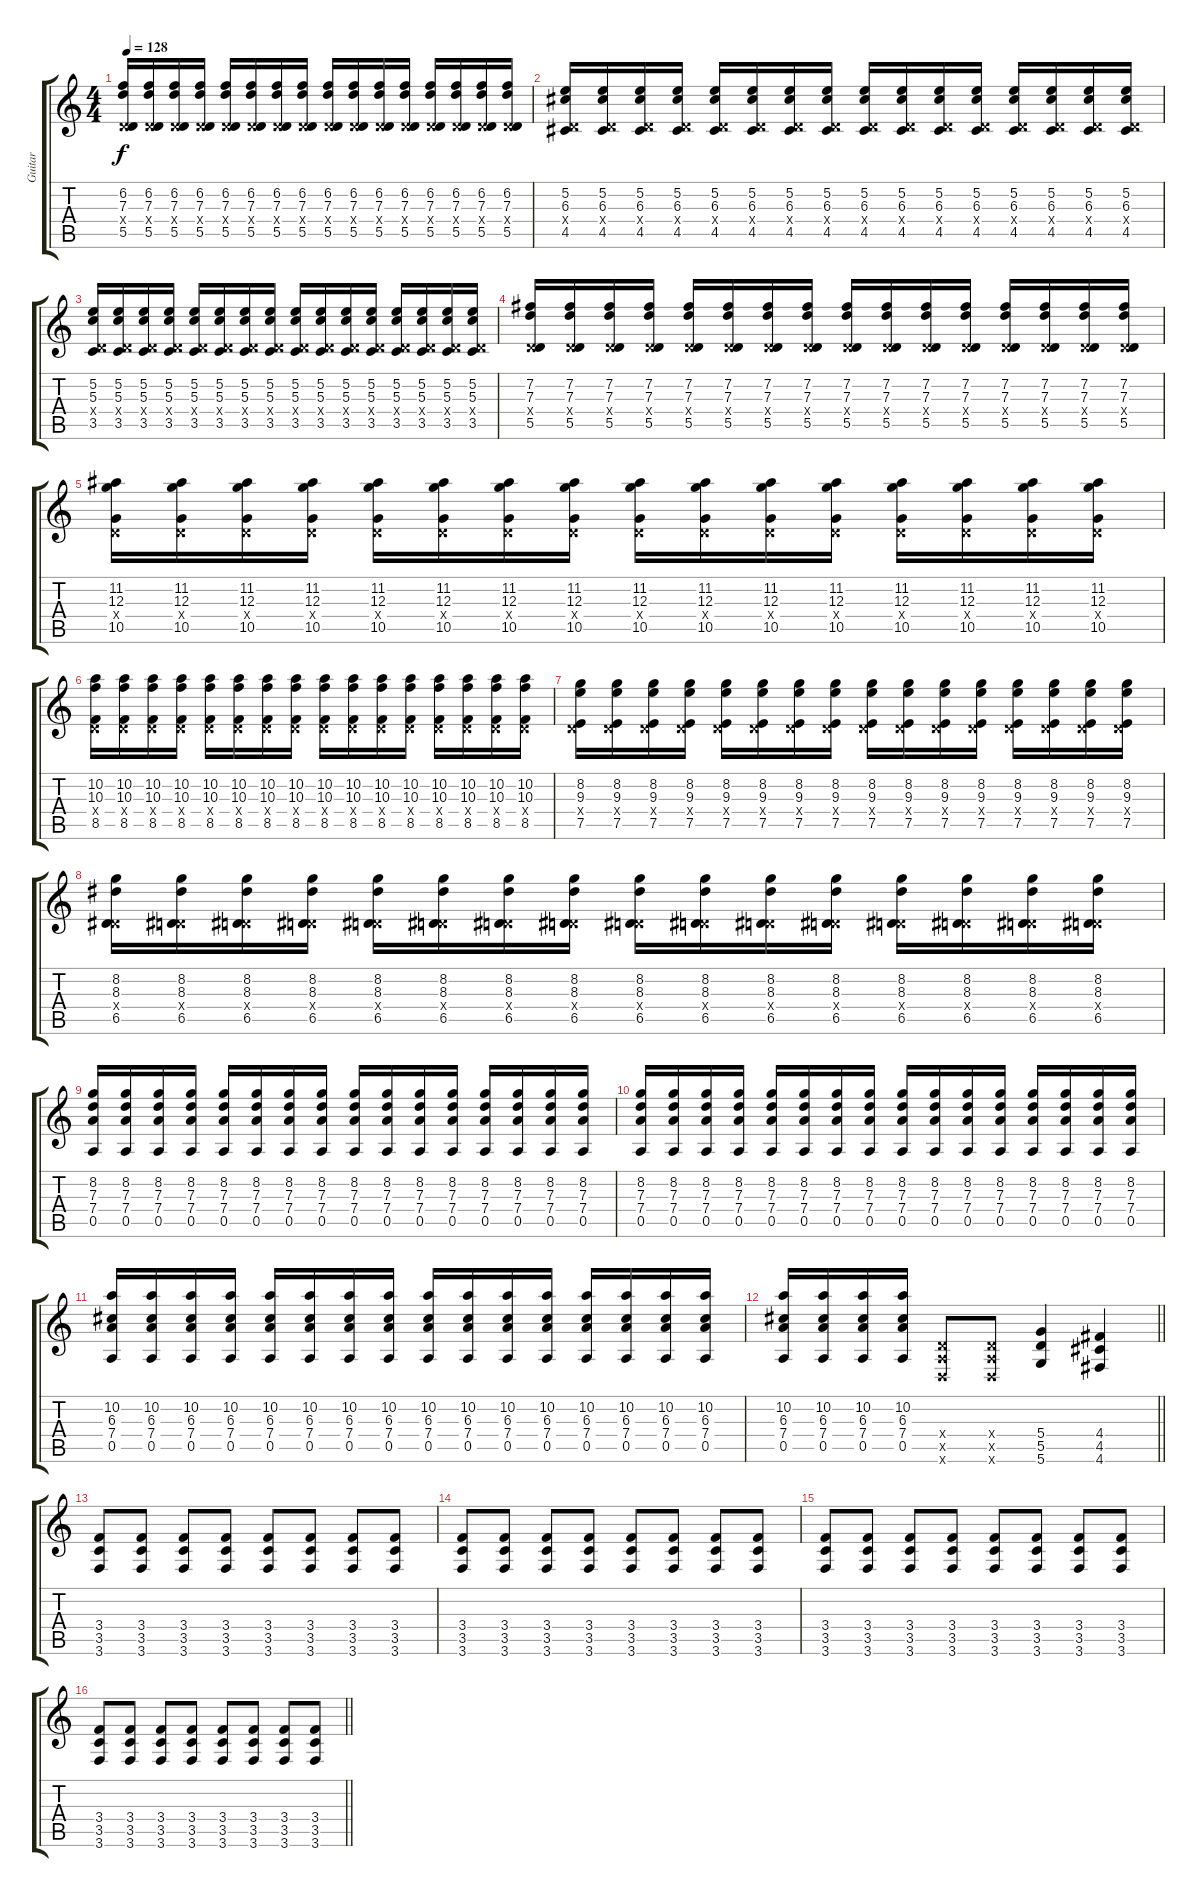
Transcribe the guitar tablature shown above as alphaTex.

\track ("Guitar" "Guitar") {instrument distortionguitar}
\staff {score tabs}
\tuning (E4 B3 G3 D3 A2 D2) {hide}
\ts (4 4)
\tempo 128
\clef g2
\ks c
(6.2 7.3 0.4{x} 5.5).16{dy f} (6.2 7.3 0.4{x} 5.5).16 (6.2 7.3 0.4{x} 5.5).16 (6.2 7.3 0.4{x} 5.5).16 (6.2 7.3 0.4{x} 5.5).16 (6.2 7.3 0.4{x} 5.5).16 (6.2 7.3 0.4{x} 5.5).16 (6.2 7.3 0.4{x} 5.5).16 (6.2 7.3 0.4{x} 5.5).16 (6.2 7.3 0.4{x} 5.5).16 (6.2 7.3 0.4{x} 5.5).16 (6.2 7.3 0.4{x} 5.5).16 (6.2 7.3 0.4{x} 5.5).16 (6.2 7.3 0.4{x} 5.5).16 (6.2 7.3 0.4{x} 5.5).16 (6.2 7.3 0.4{x} 5.5).16 |
(5.2 6.3 0.4{x} 4.5).16 (5.2 6.3 0.4{x} 4.5).16 (5.2 6.3 0.4{x} 4.5).16 (5.2 6.3 0.4{x} 4.5).16 (5.2 6.3 0.4{x} 4.5).16 (5.2 6.3 0.4{x} 4.5).16 (5.2 6.3 0.4{x} 4.5).16 (5.2 6.3 0.4{x} 4.5).16 (5.2 6.3 0.4{x} 4.5).16 (5.2 6.3 0.4{x} 4.5).16 (5.2 6.3 0.4{x} 4.5).16 (5.2 6.3 0.4{x} 4.5).16 (5.2 6.3 0.4{x} 4.5).16 (5.2 6.3 0.4{x} 4.5).16 (5.2 6.3 0.4{x} 4.5).16 (5.2 6.3 0.4{x} 4.5).16 |
(5.2 5.3 0.4{x} 3.5).16 (5.2 5.3 0.4{x} 3.5).16 (5.2 5.3 0.4{x} 3.5).16 (5.2 5.3 0.4{x} 3.5).16 (5.2 5.3 0.4{x} 3.5).16 (5.2 5.3 0.4{x} 3.5).16 (5.2 5.3 0.4{x} 3.5).16 (5.2 5.3 0.4{x} 3.5).16 (5.2 5.3 0.4{x} 3.5).16 (5.2 5.3 0.4{x} 3.5).16 (5.2 5.3 0.4{x} 3.5).16 (5.2 5.3 0.4{x} 3.5).16 (5.2 5.3 0.4{x} 3.5).16 (5.2 5.3 0.4{x} 3.5).16 (5.2 5.3 0.4{x} 3.5).16 (5.2 5.3 0.4{x} 3.5).16 |
(7.2 7.3 0.4{x} 5.5).16 (7.2 7.3 0.4{x} 5.5).16 (7.2 7.3 0.4{x} 5.5).16 (7.2 7.3 0.4{x} 5.5).16 (7.2 7.3 0.4{x} 5.5).16 (7.2 7.3 0.4{x} 5.5).16 (7.2 7.3 0.4{x} 5.5).16 (7.2 7.3 0.4{x} 5.5).16 (7.2 7.3 0.4{x} 5.5).16 (7.2 7.3 0.4{x} 5.5).16 (7.2 7.3 0.4{x} 5.5).16 (7.2 7.3 0.4{x} 5.5).16 (7.2 7.3 0.4{x} 5.5).16 (7.2 7.3 0.4{x} 5.5).16 (7.2 7.3 0.4{x} 5.5).16 (7.2 7.3 0.4{x} 5.5).16 |
(11.2 12.3 0.4{x} 10.5).16 (11.2 12.3 0.4{x} 10.5).16 (11.2 12.3 0.4{x} 10.5).16 (11.2 12.3 0.4{x} 10.5).16 (11.2 12.3 0.4{x} 10.5).16 (11.2 12.3 0.4{x} 10.5).16 (11.2 12.3 0.4{x} 10.5).16 (11.2 12.3 0.4{x} 10.5).16 (11.2 12.3 0.4{x} 10.5).16 (11.2 12.3 0.4{x} 10.5).16 (11.2 12.3 0.4{x} 10.5).16 (11.2 12.3 0.4{x} 10.5).16 (11.2 12.3 0.4{x} 10.5).16 (11.2 12.3 0.4{x} 10.5).16 (11.2 12.3 0.4{x} 10.5).16 (11.2 12.3 0.4{x} 10.5).16 |
(10.2 10.3 0.4{x} 8.5).16 (10.2 10.3 0.4{x} 8.5).16 (10.2 10.3 0.4{x} 8.5).16 (10.2 10.3 0.4{x} 8.5).16 (10.2 10.3 0.4{x} 8.5).16 (10.2 10.3 0.4{x} 8.5).16 (10.2 10.3 0.4{x} 8.5).16 (10.2 10.3 0.4{x} 8.5).16 (10.2 10.3 0.4{x} 8.5).16 (10.2 10.3 0.4{x} 8.5).16 (10.2 10.3 0.4{x} 8.5).16 (10.2 10.3 0.4{x} 8.5).16 (10.2 10.3 0.4{x} 8.5).16 (10.2 10.3 0.4{x} 8.5).16 (10.2 10.3 0.4{x} 8.5).16 (10.2 10.3 0.4{x} 8.5).16 |
(8.2 9.3 0.4{x} 7.5).16 (8.2 9.3 0.4{x} 7.5).16 (8.2 9.3 0.4{x} 7.5).16 (8.2 9.3 0.4{x} 7.5).16 (8.2 9.3 0.4{x} 7.5).16 (8.2 9.3 0.4{x} 7.5).16 (8.2 9.3 0.4{x} 7.5).16 (8.2 9.3 0.4{x} 7.5).16 (8.2 9.3 0.4{x} 7.5).16 (8.2 9.3 0.4{x} 7.5).16 (8.2 9.3 0.4{x} 7.5).16 (8.2 9.3 0.4{x} 7.5).16 (8.2 9.3 0.4{x} 7.5).16 (8.2 9.3 0.4{x} 7.5).16 (8.2 9.3 0.4{x} 7.5).16 (8.2 9.3 0.4{x} 7.5).16 |
(8.2 8.3 0.4{x} 6.5).16 (8.2 8.3 0.4{x} 6.5).16 (8.2 8.3 0.4{x} 6.5).16 (8.2 8.3 0.4{x} 6.5).16 (8.2 8.3 0.4{x} 6.5).16 (8.2 8.3 0.4{x} 6.5).16 (8.2 8.3 0.4{x} 6.5).16 (8.2 8.3 0.4{x} 6.5).16 (8.2 8.3 0.4{x} 6.5).16 (8.2 8.3 0.4{x} 6.5).16 (8.2 8.3 0.4{x} 6.5).16 (8.2 8.3 0.4{x} 6.5).16 (8.2 8.3 0.4{x} 6.5).16 (8.2 8.3 0.4{x} 6.5).16 (8.2 8.3 0.4{x} 6.5).16 (8.2 8.3 0.4{x} 6.5).16 |
(8.2 7.3 7.4 0.5).16 (8.2 7.3 7.4 0.5).16 (8.2 7.3 7.4 0.5).16 (8.2 7.3 7.4 0.5).16 (8.2 7.3 7.4 0.5).16 (8.2 7.3 7.4 0.5).16 (8.2 7.3 7.4 0.5).16 (8.2 7.3 7.4 0.5).16 (8.2 7.3 7.4 0.5).16 (8.2 7.3 7.4 0.5).16 (8.2 7.3 7.4 0.5).16 (8.2 7.3 7.4 0.5).16 (8.2 7.3 7.4 0.5).16 (8.2 7.3 7.4 0.5).16 (8.2 7.3 7.4 0.5).16 (8.2 7.3 7.4 0.5).16 |
(8.2 7.3 7.4 0.5).16 (8.2 7.3 7.4 0.5).16 (8.2 7.3 7.4 0.5).16 (8.2 7.3 7.4 0.5).16 (8.2 7.3 7.4 0.5).16 (8.2 7.3 7.4 0.5).16 (8.2 7.3 7.4 0.5).16 (8.2 7.3 7.4 0.5).16 (8.2 7.3 7.4 0.5).16 (8.2 7.3 7.4 0.5).16 (8.2 7.3 7.4 0.5).16 (8.2 7.3 7.4 0.5).16 (8.2 7.3 7.4 0.5).16 (8.2 7.3 7.4 0.5).16 (8.2 7.3 7.4 0.5).16 (8.2 7.3 7.4 0.5).16 |
(10.2 6.3 7.4 0.5).16 (10.2 6.3 7.4 0.5).16 (10.2 6.3 7.4 0.5).16 (10.2 6.3 7.4 0.5).16 (10.2 6.3 7.4 0.5).16 (10.2 6.3 7.4 0.5).16 (10.2 6.3 7.4 0.5).16 (10.2 6.3 7.4 0.5).16 (10.2 6.3 7.4 0.5).16 (10.2 6.3 7.4 0.5).16 (10.2 6.3 7.4 0.5).16 (10.2 6.3 7.4 0.5).16 (10.2 6.3 7.4 0.5).16 (10.2 6.3 7.4 0.5).16 (10.2 6.3 7.4 0.5).16 (10.2 6.3 7.4 0.5).16 |
\barLineRight lightlight
(10.2 6.3 7.4 0.5).16 (10.2 6.3 7.4 0.5).16 (10.2 6.3 7.4 0.5).16 (10.2 6.3 7.4 0.5).16 (0.4{x} 0.5{x} 0.6{x}).8 (0.4{x} 0.5{x} 0.6{x}).8 (5.4 5.5 5.6).4 (4.4 4.5 4.6).4 |
(3.4 3.5 3.6).8 (3.4 3.5 3.6).8 (3.4 3.5 3.6).8 (3.4 3.5 3.6).8 (3.4 3.5 3.6).8 (3.4 3.5 3.6).8 (3.4 3.5 3.6).8 (3.4 3.5 3.6).8 |
(3.4 3.5 3.6).8 (3.4 3.5 3.6).8 (3.4 3.5 3.6).8 (3.4 3.5 3.6).8 (3.4 3.5 3.6).8 (3.4 3.5 3.6).8 (3.4 3.5 3.6).8 (3.4 3.5 3.6).8 |
(3.4 3.5 3.6).8 (3.4 3.5 3.6).8 (3.4 3.5 3.6).8 (3.4 3.5 3.6).8 (3.4 3.5 3.6).8 (3.4 3.5 3.6).8 (3.4 3.5 3.6).8 (3.4 3.5 3.6).8 |
\barLineRight lightlight
(3.4 3.5 3.6).8 (3.4 3.5 3.6).8 (3.4 3.5 3.6).8 (3.4 3.5 3.6).8 (3.4 3.5 3.6).8 (3.4 3.5 3.6).8 (3.4 3.5 3.6).8 (3.4 3.5 3.6).8
